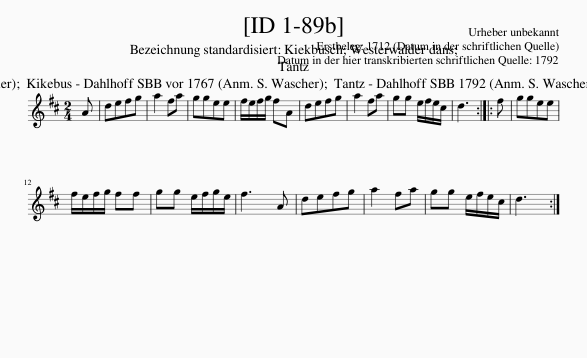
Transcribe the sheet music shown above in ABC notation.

X:1
L:1/8
M:2/4
I:linebreak $
K:D
V:1 treble
V:1
 A | defg | a2 fa | ggee | f/e/f/g/ fA | %5
 defg | a2 fa | gg e/f/e/c/ | d3 :: f | %10
 ggee |$ f/e/f/g/ ff | gg e/f/g/e/ | f3 A | defg | %15
 a2 fa | gg e/f/e/c/ | d3 :| %18
